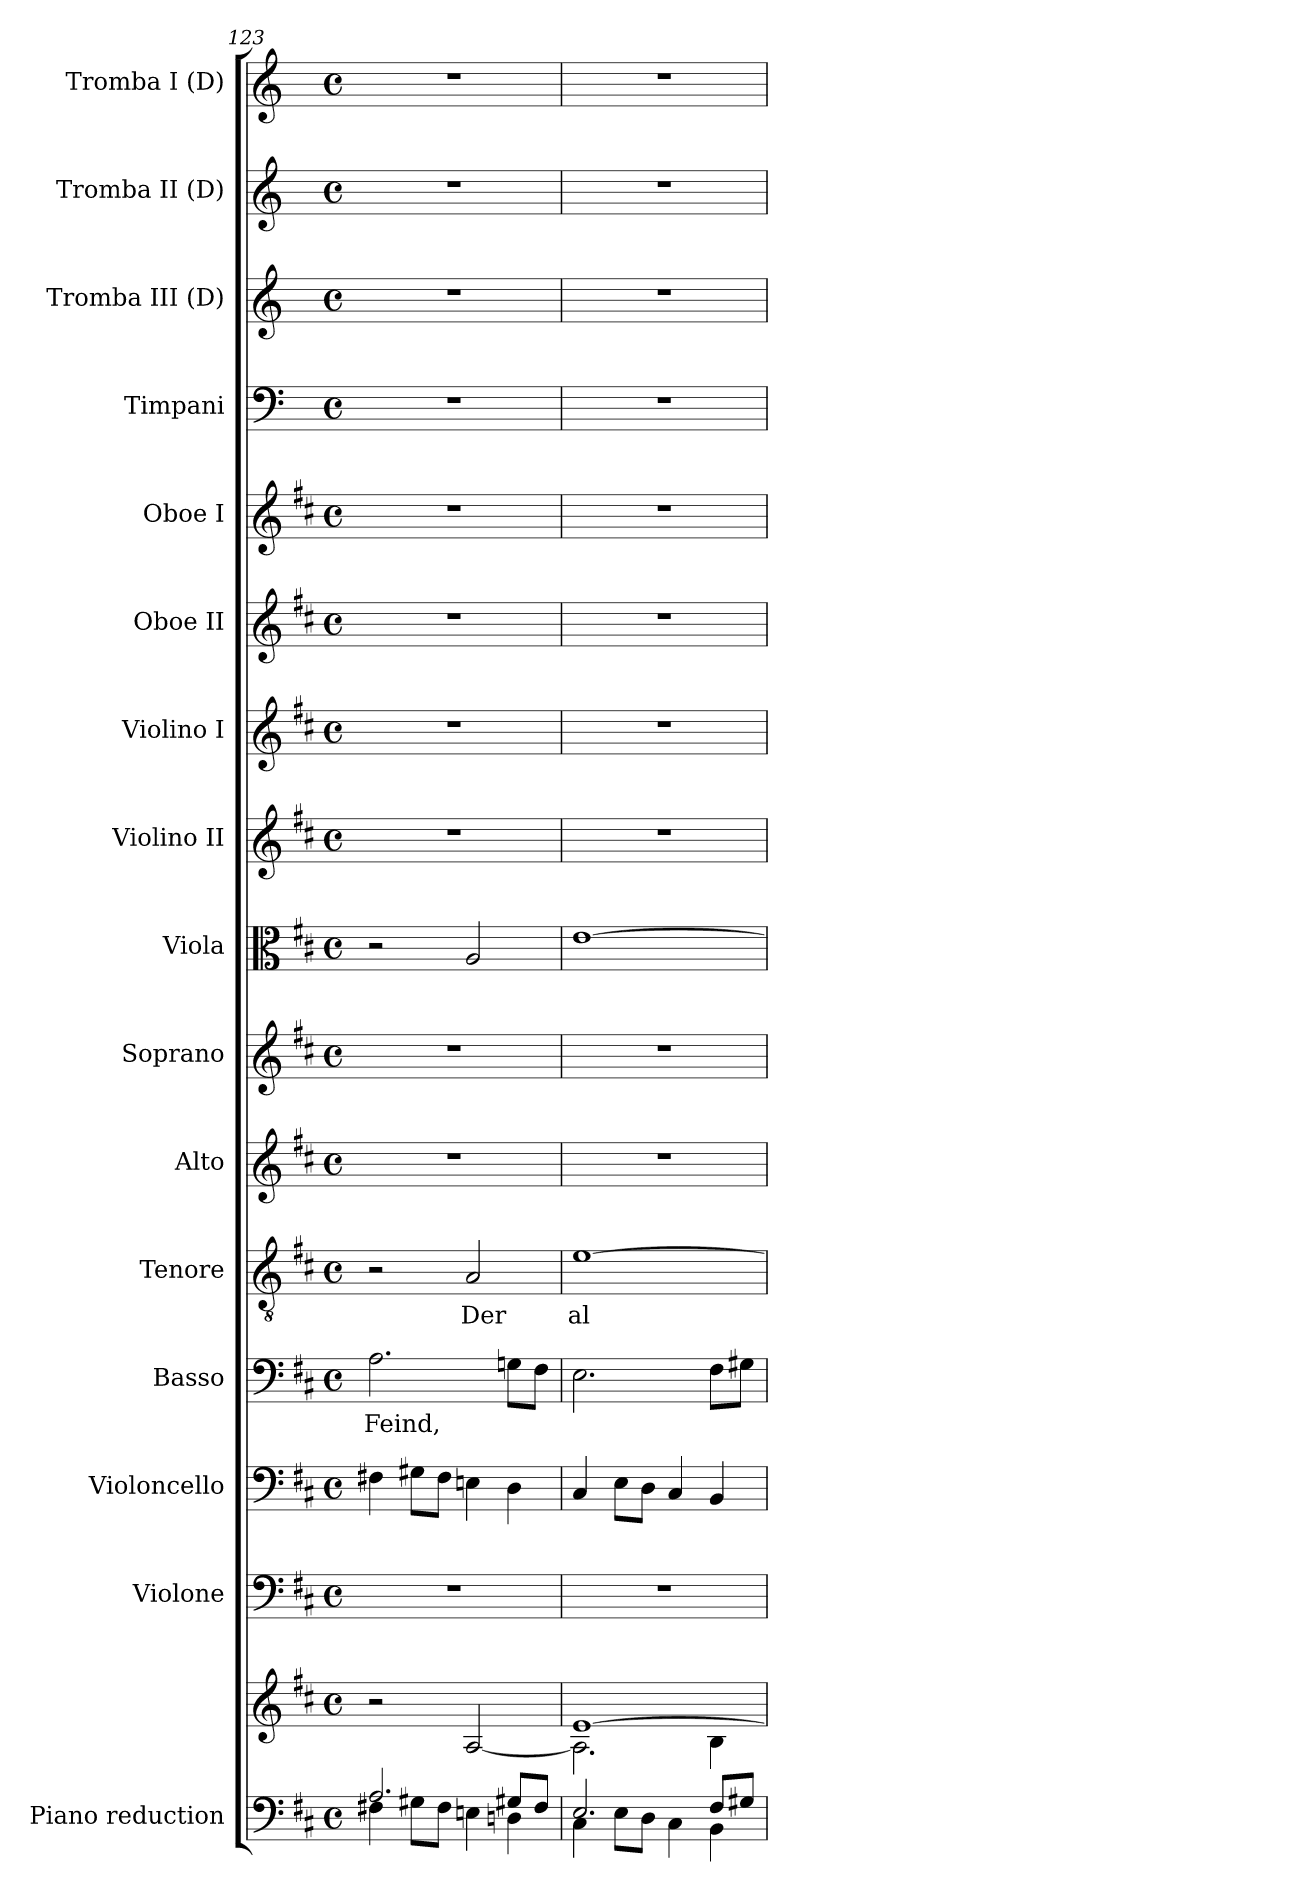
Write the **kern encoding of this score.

**kern	**kern	**kern	**kern	**kern	**text	**kern	**text	**kern	**kern	**kern	**kern	**kern	**kern	**kern	**kern	**kern	**kern	**kern
*part16	*part16	*part15	*part14	*part13	*part13	*part12	*part12	*part11	*part10	*part9	*part8	*part7	*part6	*part5	*part4	*part3	*part2	*part1
*staff17	*staff16	*staff15	*staff14	*staff13	*staff13	*staff12	*staff12	*staff11	*staff10	*staff9	*staff8	*staff7	*staff6	*staff5	*staff4	*staff3	*staff2	*staff1
*I"Piano reduction	*	*I"Violone	*I"Violoncello	*I"Basso	*	*I"Tenore	*	*I"Alto	*I"Soprano	*I"Viola	*I"Violino II	*I"Violino I	*I"Oboe II	*I"Oboe I	*I"Timpani	*I"Tromba III (D)	*I"Tromba II (D)	*I"Tromba I (D)
*I'Pno	*	*	*	*	*	*	*	*	*	*	*	*	*I'Ob	*I'Ob	*I'Timp	*	*	*
!!LO:PB:g=z
*clefF4	*clefG2	*clefF4	*clefF4	*clefF4	*	*clefGv2	*	*clefG2	*clefG2	*clefC3	*clefG2	*clefG2	*clefG2	*clefG2	*clefF4	*clefG2	*clefG2	*clefG2
*	*	*ITrd7c12	*	*	*	*	*	*	*	*	*	*	*	*	*	*ITrd-1c-2	*ITrd-1c-2	*ITrd-1c-2
*k[f#c#]	*k[f#c#]	*k[f#c#]	*k[f#c#]	*k[f#c#]	*	*k[f#c#]	*	*k[f#c#]	*k[f#c#]	*k[f#c#]	*k[f#c#]	*k[f#c#]	*k[f#c#]	*k[f#c#]	*k[]	*k[f#c#]	*k[f#c#]	*k[f#c#]
*M4/4	*M4/4	*M4/4	*M4/4	*M4/4	*	*M4/4	*	*M4/4	*M4/4	*M4/4	*M4/4	*M4/4	*M4/4	*M4/4	*M4/4	*M4/4	*M4/4	*M4/4
*met(c)	*met(c)	*met(c)	*met(c)	*met(c)	*	*met(c)	*	*met(c)	*met(c)	*met(c)	*met(c)	*met(c)	*met(c)	*met(c)	*met(c)	*met(c)	*met(c)	*met(c)
=123	=123	=123	=123	=123	=123	=123	=123	=123	=123	=123	=123	=123	=123	=123	=123	=123	=123	=123
*^	*	*	*	*	*	*	*	*	*	*	*	*	*	*	*	*	*	*
!	!	!	!	!	!	!LO:LY:b	!	!	!	!	!	!	!	!	!	!	!	!	!
2.A/	4F#X\	2r	1r	4F#X\	2.A\	Feind,	2r	.	1r	1r	2r	1r	1r	1r	1r	1r	1r	1r	1r
.	8G#X\L	.	.	8G#X\L	.	.	.	.	.	.	.	.	.	.	.	.	.	.	.
.	8F#\J	.	.	8F#\J	.	.	.	.	.	.	.	.	.	.	.	.	.	.	.
!	!	!	!	!	!	!	!	!LO:LY:b	!	!	!	!	!	!	!	!	!	!	!
.	4En\	[<2A/	.	4En\	.	.	2A/	Der	.	.	2A/	.	.	.	.	.	.	.	.
8G#X/L	4Dn\	.	.	4D\	8Gn\L	.	.	.	.	.	.	.	.	.	.	.	.	.	.
8F#/J	.	.	.	.	8F#\J	.	.	.	.	.	.	.	.	.	.	.	.	.	.
=124	=124	=124	=124	=124	=124	=124	=124	=124	=124	=124	=124	=124	=124	=124	=124	=124	=124	=124	=124
*	*	*^	*	*	*	*	*	*	*	*	*	*	*	*	*	*	*	*	*
!	!	!	!	!	!	!	!	!	!LO:LY:b	!	!	!	!	!	!	!	!	!	!	!
2.E/	4C#\	[1e	2.A\]	1r	4C#/	2.E\	.	[1e	al-	1r	1r	[1e	1r	1r	1r	1r	1r	1r	1r	1r
.	8E\L	.	.	.	8E\L	.	.	.	.	.	.	.	.	.	.	.	.	.	.	.
.	8D\J	.	.	.	8D\J	.	.	.	.	.	.	.	.	.	.	.	.	.	.	.
.	4C#\	.	.	.	4C#/	.	.	.	.	.	.	.	.	.	.	.	.	.	.	.
8F#/L	4BB\	.	4B\	.	4BB/	8F#\L	.	.	.	.	.	.	.	.	.	.	.	.	.	.
8G#X/J	.	.	.	.	.	8G#X\J	.	.	.	.	.	.	.	.	.	.	.	.	.	.
*v	*v	*	*	*	*	*	*	*	*	*	*	*	*	*	*	*	*	*	*	*
*	*v	*v	*	*	*	*	*	*	*	*	*	*	*	*	*	*	*	*	*
=	=	=	=	=	=	=	=	=	=	=	=	=	=	=	=	=	=	=
*-	*-	*-	*-	*-	*-	*-	*-	*-	*-	*-	*-	*-	*-	*-	*-	*-	*-	*-
